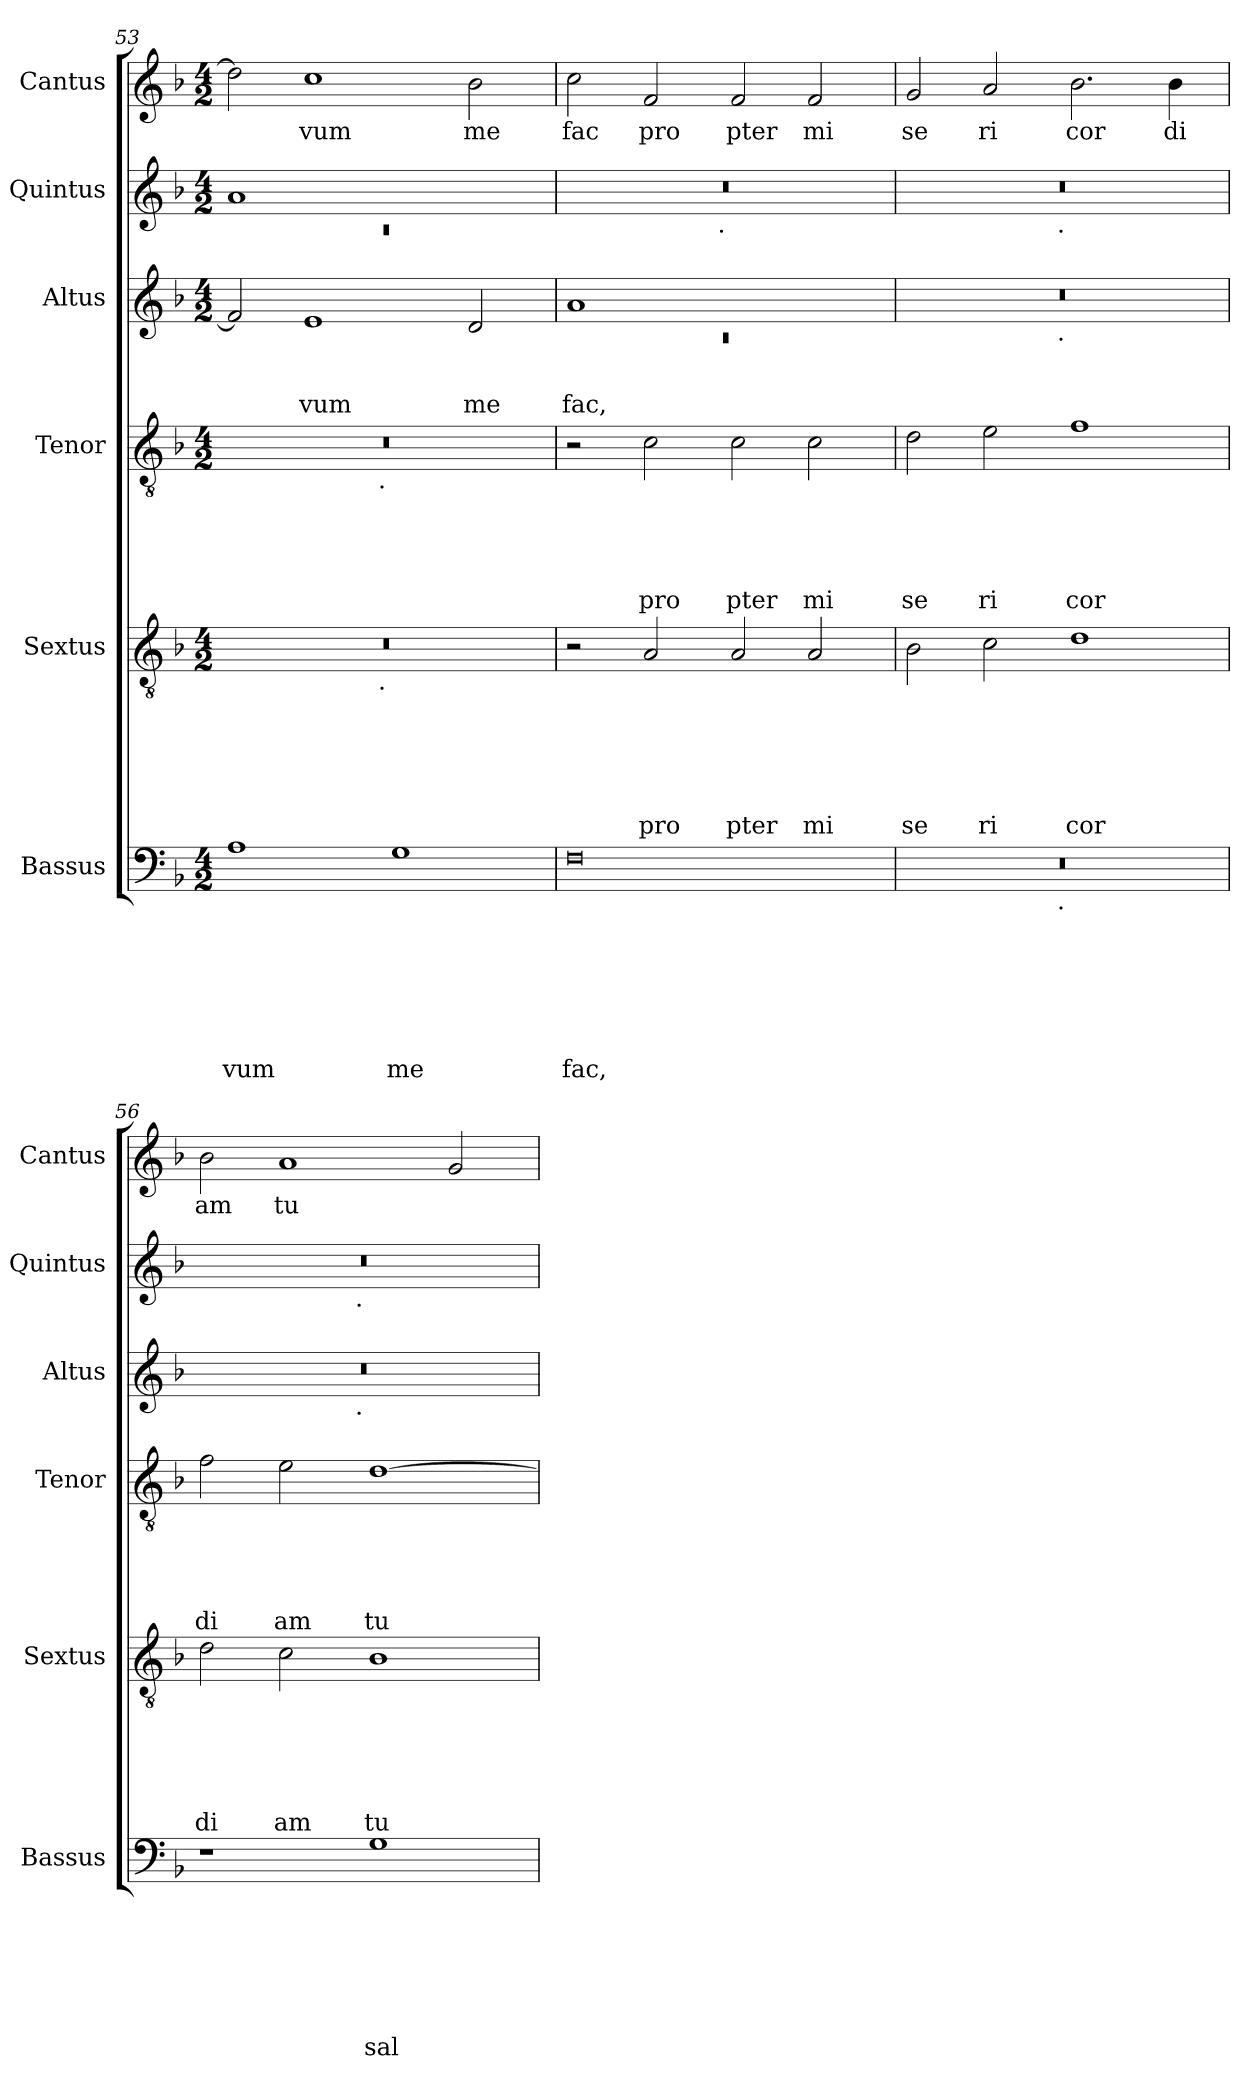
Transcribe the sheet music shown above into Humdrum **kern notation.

**kern	**text	**text	**text	**text	**text	**text	**text	**kern	**text	**text	**text	**text	**text	**text	**kern	**text	**text	**text	**text	**text	**kern	**text	**text	**text	**kern	**text	**kern	**text
*part6	*part6	*part6	*part6	*part6	*part6	*part6	*part6	*part5	*part5	*part5	*part5	*part5	*part5	*part5	*part4	*part4	*part4	*part4	*part4	*part4	*part3	*part3	*part3	*part3	*part2	*part2	*part1	*part1
*staff6	*staff6	*staff6	*staff6	*staff6	*staff6	*staff6	*staff6	*staff5	*staff5	*staff5	*staff5	*staff5	*staff5	*staff5	*staff4	*staff4	*staff4	*staff4	*staff4	*staff4	*staff3	*staff3	*staff3	*staff3	*staff2	*staff2	*staff1	*staff1
*I"Bassus	*	*	*	*	*	*	*	*I"Sextus	*	*	*	*	*	*	*I"Tenor	*	*	*	*	*	*I"Altus	*	*	*	*I"Quintus	*	*I"Cantus	*
*I'Bassus	*	*	*	*	*	*	*	*I'Sextus	*	*	*	*	*	*	*I'Tenor	*	*	*	*	*	*I'Altus	*	*	*	*I'Quintus	*	*I'Cantus	*
*clefF4	*	*	*	*	*	*	*	*clefGv2	*	*	*	*	*	*	*clefGv2	*	*	*	*	*	*clefG2	*	*	*	*clefG2	*	*clefG2	*
*k[b-]	*	*	*	*	*	*	*	*k[b-]	*	*	*	*	*	*	*k[b-]	*	*	*	*	*	*k[b-]	*	*	*	*k[b-]	*	*k[b-]	*
*F:	*	*	*	*	*	*	*	*F:	*	*	*	*	*	*	*F:	*	*	*	*	*	*F:	*	*	*	*F:	*	*F:	*
*M4/2	*	*	*	*	*	*	*	*M4/2	*	*	*	*	*	*	*M4/2	*	*	*	*	*	*M4/2	*	*	*	*M4/2	*	*M4/2	*
=53	=53	=53	=53	=53	=53	=53	=53	=53	=53	=53	=53	=53	=53	=53	=53	=53	=53	=53	=53	=53	=53	=53	=53	=53	=53	=53	=53	=53
*	*	*	*	*	*	*	*	*	*	*	*	*	*	*	*	*	*	*	*	*	*	*	*	*	*^	*	*	*
!	!	!	!	!	!	!	!LO:LY:b	!	!	!	!	!	!	!	!	!	!	!	!	!	!	!	!	!	!	!LO:N:vis=1	!	!	!
*	*	*	*	*	*	*	*	*^	*	*	*	*	*	*	*^	*	*	*	*	*	*	*	*	*	*	*	*	*	*
1A	.	.	.	.	.	.	-vum	0r	2ryy	.	.	.	.	.	.	0r	2ryy	.	.	.	.	.	2f/]	.	.	.	1a	0rc	.	2dd\]	.
!	!	!	!	!	!	!	!	!	!	!	!	!	!	!	!	!	!	!	!	!	!	!	!	!	!	!LO:LY:b	!	!	!	!	!LO:LY:b
.	.	.	.	.	.	.	.	.	4...ryy	.	.	.	.	.	.	.	4...ryy	.	.	.	.	.	1e	.	.	vum	.	.	.	1cc	-vum
!	!	!	!	!	!	!	!	!	!	!	!	!	!	!	!	!	!LO:TX:b:t=.	!	!	!	!	!	!	!	!	!	!	!	!	!	!
!	!	!	!	!	!	!	!	!	!LO:TX:b:t=.	!	!	!	!	!	!	!	!	!	!	!	!	!	!	!	!	!	!	!	!	!	!
.	.	.	.	.	.	.	.	.	1ryy	.	.	.	.	.	.	.	1ryy	.	.	.	.	.	.	.	.	.	.	.	.	.	.
!	!	!	!	!	!	!	!LO:LY:b	!	!	!	!	!	!	!	!	!	!	!	!	!	!	!	!	!	!	!	!	!	!	!	!
1G	.	.	.	.	.	.	me	.	.	.	.	.	.	.	.	.	.	.	.	.	.	.	.	.	.	.	1ryy	.	.	.	.
!	!	!	!	!	!	!	!	!	!	!	!	!	!	!	!	!	!	!	!	!	!	!	!	!	!	!LO:LY:b	!	!	!	!	!LO:LY:b
.	.	.	.	.	.	.	.	.	.	.	.	.	.	.	.	.	.	.	.	.	.	.	2d/	.	.	me	.	.	.	2b-\	me
.	.	.	.	.	.	.	.	.	32ryy	.	.	.	.	.	.	.	32ryy	.	.	.	.	.	.	.	.	.	.	.	.	.	.
!!LO:PB:g=z
=54	=54	=54	=54	=54	=54	=54	=54	=54	=54	=54	=54	=54	=54	=54	=54	=54	=54	=54	=54	=54	=54	=54	=54	=54	=54	=54	=54	=54	=54	=54	=54
*	*	*	*	*	*	*	*	*	*	*	*	*	*	*	*	*	*	*	*	*	*	*	*^	*	*	*	*	*	*	*	*
!	!	!	!	!	!	!	!LO:LY:b	!	!	!	!	!	!	!	!	!	!	!	!	!	!	!	!	!LO:N:vis=1	!	!	!LO:LY:b	!	!	!	!	!LO:LY:b
*	*	*	*	*	*	*	*	*v	*v	*	*	*	*	*	*	*	*	*	*	*	*	*	*	*	*	*	*	*	*	*	*	*
*	*	*	*	*	*	*	*	*	*	*	*	*	*	*	*v	*v	*	*	*	*	*	*	*	*	*	*	*	*	*	*	*
0F	.	.	.	.	.	.	fac,	2r	.	.	.	.	.	.	2r	.	.	.	.	.	1a	0rc	.	.	fac,	0r	2ryy	.	2cc\	fac
!	!	!	!	!	!	!	!	!	!	!	!	!	!	!LO:LY:b	!	!	!	!	!	!LO:LY:b	!	!	!	!	!	!	!	!	!	!LO:LY:b
.	.	.	.	.	.	.	.	2A/	.	.	.	.	.	pro	2c\	.	.	.	.	pro	.	.	.	.	.	.	4...ryy	.	2f/	pro
!	!	!	!	!	!	!	!	!	!	!	!	!	!	!	!	!	!	!	!	!	!	!	!	!	!	!	!LO:TX:b:t=.	!	!	!
.	.	.	.	.	.	.	.	.	.	.	.	.	.	.	.	.	.	.	.	.	.	.	.	.	.	.	1ryy	.	.	.
!	!	!	!	!	!	!	!	!	!	!	!	!	!	!LO:LY:b	!	!	!	!	!	!LO:LY:b	!	!	!	!	!	!	!	!	!	!LO:LY:b
.	.	.	.	.	.	.	.	2A/	.	.	.	.	.	pter	2c\	.	.	.	.	pter	1ryy	.	.	.	.	.	.	.	2f/	pter
!	!	!	!	!	!	!	!	!	!	!	!	!	!	!LO:LY:b	!	!	!	!	!	!LO:LY:b	!	!	!	!	!	!	!	!	!	!LO:LY:b
.	.	.	.	.	.	.	.	2A/	.	.	.	.	.	mi	2c\	.	.	.	.	mi	.	.	.	.	.	.	.	.	2f/	mi
.	.	.	.	.	.	.	.	.	.	.	.	.	.	.	.	.	.	.	.	.	.	.	.	.	.	.	32ryy	.	.	.
=55	=55	=55	=55	=55	=55	=55	=55	=55	=55	=55	=55	=55	=55	=55	=55	=55	=55	=55	=55	=55	=55	=55	=55	=55	=55	=55	=55	=55	=55	=55
!	!	!	!	!	!	!	!	!	!	!	!	!	!	!LO:LY:b	!	!	!	!	!	!LO:LY:b	!	!	!	!	!	!	!	!	!	!LO:LY:b
*^	*	*	*	*	*	*	*	*	*	*	*	*	*	*	*	*	*	*	*	*	*	*	*	*	*	*	*	*	*	*
0r	2ryy	.	.	.	.	.	.	.	2B-\	.	.	.	.	.	se	2d\	.	.	.	.	se	0r	2ryy	.	.	.	0r	2ryy	.	2g/	se
!	!	!	!	!	!	!	!	!	!	!	!	!	!	!	!LO:LY:b	!	!	!	!	!	!LO:LY:b	!	!	!	!	!	!	!	!	!	!LO:LY:b
.	4...ryy	.	.	.	.	.	.	.	2c\	.	.	.	.	.	ri	2e\	.	.	.	.	ri	.	4...ryy	.	.	.	.	4...ryy	.	2a/	ri
!	!	!	!	!	!	!	!	!	!	!	!	!	!	!	!	!	!	!	!	!	!	!	!	!	!	!	!	!LO:TX:b:t=.	!	!	!
!	!	!	!	!	!	!	!	!	!	!	!	!	!	!	!	!	!	!	!	!	!	!	!LO:TX:b:t=.	!	!	!	!	!	!	!	!
!	!LO:TX:b:t=.	!	!	!	!	!	!	!	!	!	!	!	!	!	!	!	!	!	!	!	!	!	!	!	!	!	!	!	!	!	!
.	1ryy	.	.	.	.	.	.	.	.	.	.	.	.	.	.	.	.	.	.	.	.	.	1ryy	.	.	.	.	1ryy	.	.	.
!	!	!	!	!	!	!	!	!	!	!	!	!	!	!	!LO:LY:b	!	!	!	!	!	!LO:LY:b	!	!	!	!	!	!	!	!	!	!LO:LY:b
.	.	.	.	.	.	.	.	.	1d	.	.	.	.	.	cor	1f	.	.	.	.	cor	.	.	.	.	.	.	.	.	2.b-\	cor
!	!	!	!	!	!	!	!	!	!	!	!	!	!	!	!	!	!	!	!	!	!	!	!	!	!	!	!	!	!	!	!LO:LY:b
.	.	.	.	.	.	.	.	.	.	.	.	.	.	.	.	.	.	.	.	.	.	.	.	.	.	.	.	.	.	4b-\	di
.	32ryy	.	.	.	.	.	.	.	.	.	.	.	.	.	.	.	.	.	.	.	.	.	32ryy	.	.	.	.	32ryy	.	.	.
=56	=56	=56	=56	=56	=56	=56	=56	=56	=56	=56	=56	=56	=56	=56	=56	=56	=56	=56	=56	=56	=56	=56	=56	=56	=56	=56	=56	=56	=56	=56	=56
!	!	!	!	!	!	!	!	!	!	!	!	!	!	!	!LO:LY:b	!	!	!	!	!	!LO:LY:b	!	!	!	!	!	!	!	!	!	!LO:LY:b
*v	*v	*	*	*	*	*	*	*	*	*	*	*	*	*	*	*	*	*	*	*	*	*	*	*	*	*	*	*	*	*	*
1r	.	.	.	.	.	.	.	2d\	.	.	.	.	.	di	2f\	.	.	.	.	di	0r	2ryy	.	.	.	0r	2ryy	.	2b-\	am
!	!	!	!	!	!	!	!	!	!	!	!	!	!	!LO:LY:b	!	!	!	!	!	!LO:LY:b	!	!	!	!	!	!	!	!	!	!LO:LY:b
.	.	.	.	.	.	.	.	2c\	.	.	.	.	.	am	2e\	.	.	.	.	am	.	4...ryy	.	.	.	.	4...ryy	.	1a	tu
!	!	!	!	!	!	!	!	!	!	!	!	!	!	!	!	!	!	!	!	!	!	!	!	!	!	!	!LO:TX:b:t=.	!	!	!
!	!	!	!	!	!	!	!	!	!	!	!	!	!	!	!	!	!	!	!	!	!	!LO:TX:b:t=.	!	!	!	!	!	!	!	!
.	.	.	.	.	.	.	.	.	.	.	.	.	.	.	.	.	.	.	.	.	.	1ryy	.	.	.	.	1ryy	.	.	.
!	!	!	!	!	!	!	!LO:LY:b	!	!	!	!	!	!	!LO:LY:b	!	!	!	!	!	!LO:LY:b	!	!	!	!	!	!	!	!	!	!
1G	.	.	.	.	.	.	sal	1B-	.	.	.	.	.	tu	[>1d	.	.	.	.	tu	.	.	.	.	.	.	.	.	.	.
.	.	.	.	.	.	.	.	.	.	.	.	.	.	.	.	.	.	.	.	.	.	.	.	.	.	.	.	.	2g/	.
.	.	.	.	.	.	.	.	.	.	.	.	.	.	.	.	.	.	.	.	.	.	32ryy	.	.	.	.	32ryy	.	.	.
*	*	*	*	*	*	*	*	*	*	*	*	*	*	*	*	*	*	*	*	*	*v	*v	*	*	*	*	*	*	*	*
*	*	*	*	*	*	*	*	*	*	*	*	*	*	*	*	*	*	*	*	*	*	*	*	*	*v	*v	*	*	*
=	=	=	=	=	=	=	=	=	=	=	=	=	=	=	=	=	=	=	=	=	=	=	=	=	=	=	=	=
*-	*-	*-	*-	*-	*-	*-	*-	*-	*-	*-	*-	*-	*-	*-	*-	*-	*-	*-	*-	*-	*-	*-	*-	*-	*-	*-	*-	*-
